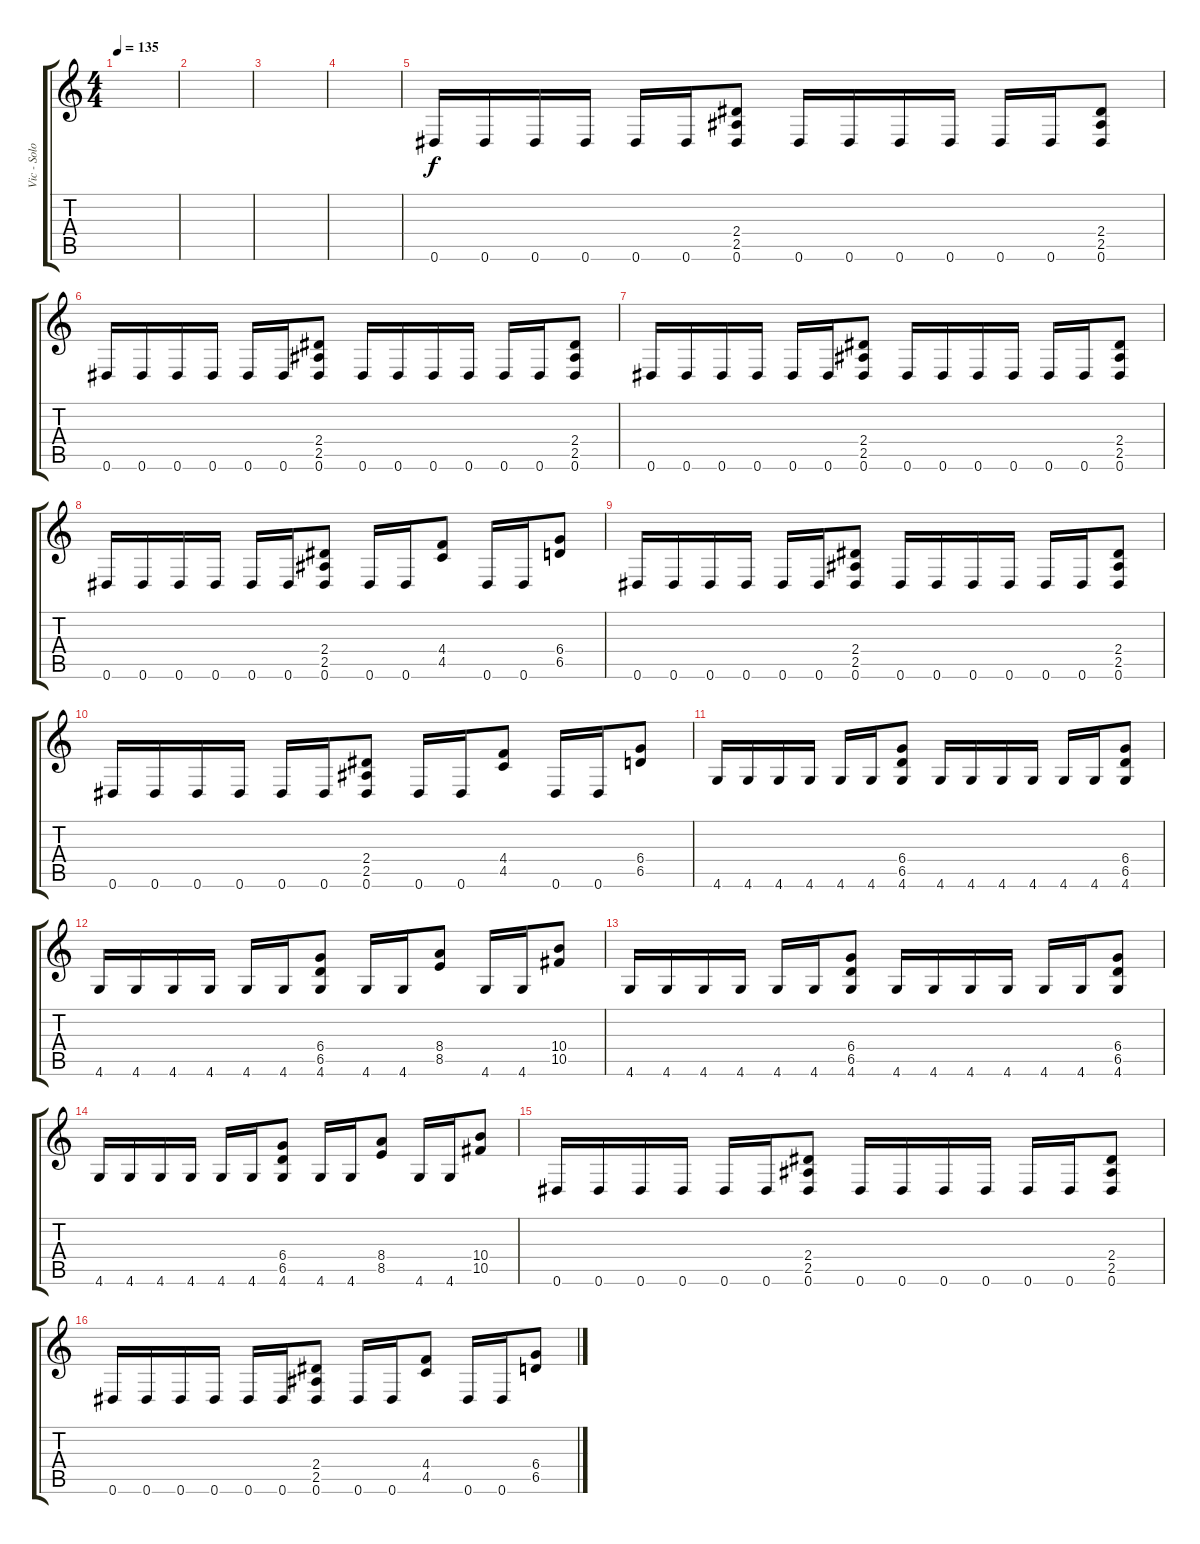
\track ("Vic - Solo" "Vic - Solo") {instrument distortionguitar}
\staff {score tabs}
\tuning (Eb4 Bb3 Gb3 Db3 Ab2 Eb2) {hide}
\ts (4 4)
\tempo 135
\clef g2
\ks c
|
|
|
|
0.6.16 0.6.16 0.6.16 0.6.16 0.6.16 0.6.16 (2.4 2.5 0.6).8 0.6.16 0.6.16 0.6.16 0.6.16 0.6.16 0.6.16 (2.4 2.5 0.6).8 |
0.6.16 0.6.16 0.6.16 0.6.16 0.6.16 0.6.16 (2.4 2.5 0.6).8 0.6.16 0.6.16 0.6.16 0.6.16 0.6.16 0.6.16 (2.4 2.5 0.6).8 |
0.6.16 0.6.16 0.6.16 0.6.16 0.6.16 0.6.16 (2.4 2.5 0.6).8 0.6.16 0.6.16 0.6.16 0.6.16 0.6.16 0.6.16 (2.4 2.5 0.6).8 |
0.6.16 0.6.16 0.6.16 0.6.16 0.6.16 0.6.16 (2.4 2.5 0.6).8 0.6.16 0.6.16 (4.4 4.5).8 0.6.16 0.6.16 (6.4 6.5).8 |
0.6.16 0.6.16 0.6.16 0.6.16 0.6.16 0.6.16 (2.4 2.5 0.6).8 0.6.16 0.6.16 0.6.16 0.6.16 0.6.16 0.6.16 (2.4 2.5 0.6).8 |
0.6.16 0.6.16 0.6.16 0.6.16 0.6.16 0.6.16 (2.4 2.5 0.6).8 0.6.16 0.6.16 (4.4 4.5).8 0.6.16 0.6.16 (6.4 6.5).8 |
4.6.16 4.6.16 4.6.16 4.6.16 4.6.16 4.6.16 (6.4 6.5 4.6).8 4.6.16 4.6.16 4.6.16 4.6.16 4.6.16 4.6.16 (6.4 6.5 4.6).8 |
4.6.16 4.6.16 4.6.16 4.6.16 4.6.16 4.6.16 (6.4 6.5 4.6).8 4.6.16 4.6.16 (8.4 8.5).8 4.6.16 4.6.16 (10.4 10.5).8 |
4.6.16 4.6.16 4.6.16 4.6.16 4.6.16 4.6.16 (6.4 6.5 4.6).8 4.6.16 4.6.16 4.6.16 4.6.16 4.6.16 4.6.16 (6.4 6.5 4.6).8 |
4.6.16 4.6.16 4.6.16 4.6.16 4.6.16 4.6.16 (6.4 6.5 4.6).8 4.6.16 4.6.16 (8.4 8.5).8 4.6.16 4.6.16 (10.4 10.5).8 |
0.6.16 0.6.16 0.6.16 0.6.16 0.6.16 0.6.16 (2.4 2.5 0.6).8 0.6.16 0.6.16 0.6.16 0.6.16 0.6.16 0.6.16 (2.4 2.5 0.6).8 |
0.6.16 0.6.16 0.6.16 0.6.16 0.6.16 0.6.16 (2.4 2.5 0.6).8 0.6.16 0.6.16 (4.4 4.5).8 0.6.16 0.6.16 (6.4 6.5).8
